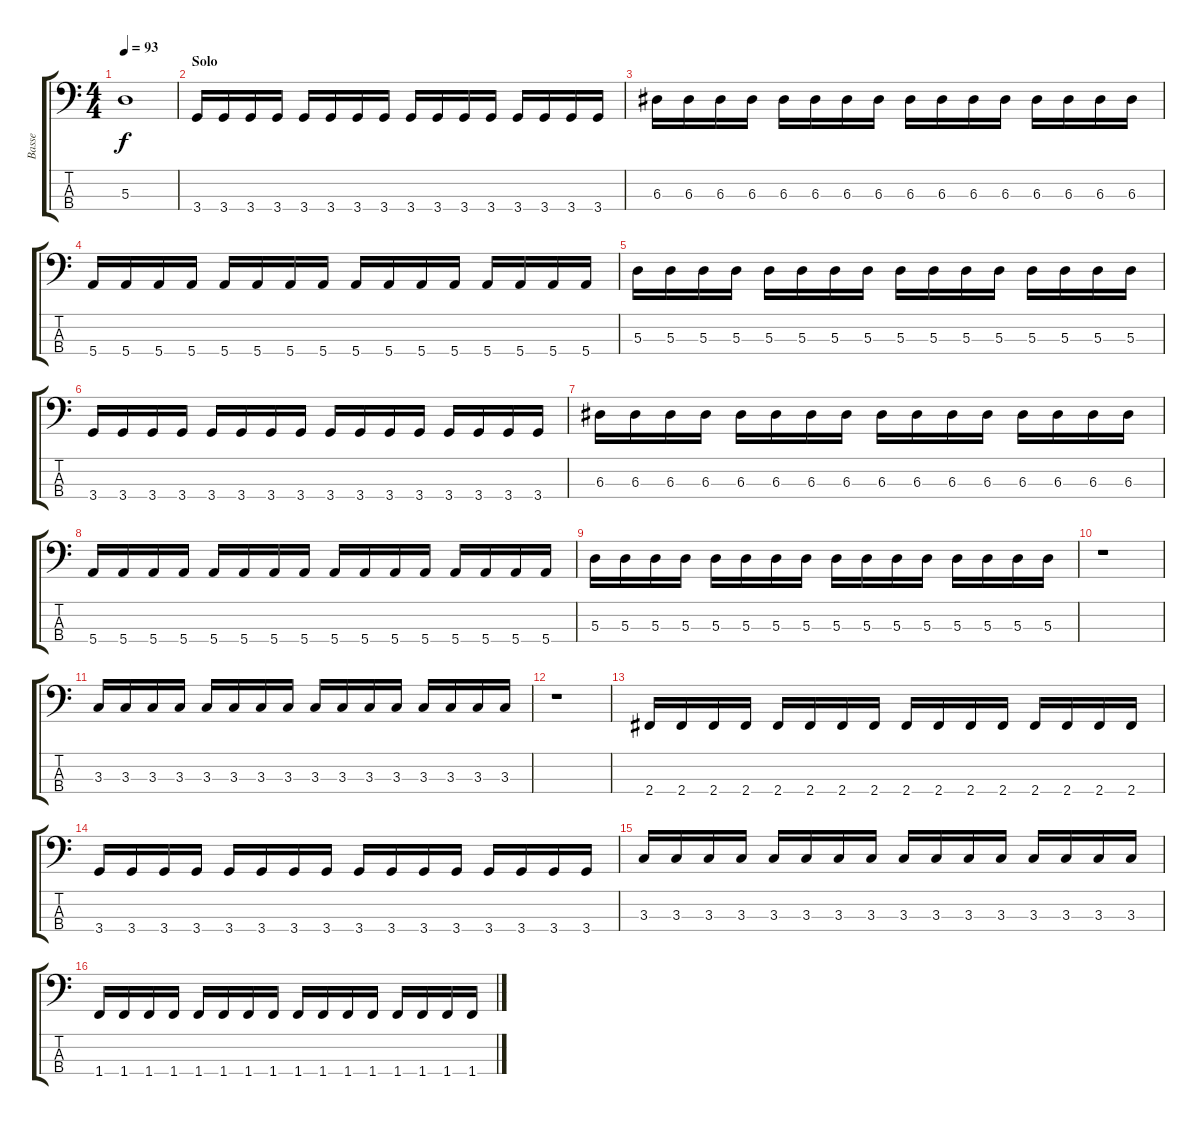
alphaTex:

\track ("Basse" "Basse") {instrument electricbasspick}
\staff {score tabs}
\tuning (G2 D2 A1 E1) {hide}
\ts (4 4)
\tempo 93
\clef f4
\ks c
5.3{t}.1{dy f} |
\section ("" "Solo")
3.4.16 3.4.16 3.4.16 3.4.16 3.4.16 3.4.16 3.4.16 3.4.16 3.4.16 3.4.16 3.4.16 3.4.16 3.4.16 3.4.16 3.4.16 3.4.16 |
6.3.16 6.3.16 6.3.16 6.3.16 6.3.16 6.3.16 6.3.16 6.3.16 6.3.16 6.3.16 6.3.16 6.3.16 6.3.16 6.3.16 6.3.16 6.3.16 |
5.4.16 5.4.16 5.4.16 5.4.16 5.4.16 5.4.16 5.4.16 5.4.16 5.4.16 5.4.16 5.4.16 5.4.16 5.4.16 5.4.16 5.4.16 5.4.16 |
5.3.16 5.3.16 5.3.16 5.3.16 5.3.16 5.3.16 5.3.16 5.3.16 5.3.16 5.3.16 5.3.16 5.3.16 5.3.16 5.3.16 5.3.16 5.3.16 |
3.4.16 3.4.16 3.4.16 3.4.16 3.4.16 3.4.16 3.4.16 3.4.16 3.4.16 3.4.16 3.4.16 3.4.16 3.4.16 3.4.16 3.4.16 3.4.16 |
6.3.16 6.3.16 6.3.16 6.3.16 6.3.16 6.3.16 6.3.16 6.3.16 6.3.16 6.3.16 6.3.16 6.3.16 6.3.16 6.3.16 6.3.16 6.3.16 |
5.4.16 5.4.16 5.4.16 5.4.16 5.4.16 5.4.16 5.4.16 5.4.16 5.4.16 5.4.16 5.4.16 5.4.16 5.4.16 5.4.16 5.4.16 5.4.16 |
5.3.16 5.3.16 5.3.16 5.3.16 5.3.16 5.3.16 5.3.16 5.3.16 5.3.16 5.3.16 5.3.16 5.3.16 5.3.16 5.3.16 5.3.16 5.3.16 |
r.1 |
3.3.16 3.3.16 3.3.16 3.3.16 3.3.16 3.3.16 3.3.16 3.3.16 3.3.16 3.3.16 3.3.16 3.3.16 3.3.16 3.3.16 3.3.16 3.3.16 |
r.1 |
2.4.16 2.4.16 2.4.16 2.4.16 2.4.16 2.4.16 2.4.16 2.4.16 2.4.16 2.4.16 2.4.16 2.4.16 2.4.16 2.4.16 2.4.16 2.4.16 |
3.4.16 3.4.16 3.4.16 3.4.16 3.4.16 3.4.16 3.4.16 3.4.16 3.4.16 3.4.16 3.4.16 3.4.16 3.4.16 3.4.16 3.4.16 3.4.16 |
3.3.16 3.3.16 3.3.16 3.3.16 3.3.16 3.3.16 3.3.16 3.3.16 3.3.16 3.3.16 3.3.16 3.3.16 3.3.16 3.3.16 3.3.16 3.3.16 |
1.4.16 1.4.16 1.4.16 1.4.16 1.4.16 1.4.16 1.4.16 1.4.16 1.4.16 1.4.16 1.4.16 1.4.16 1.4.16 1.4.16 1.4.16 1.4.16
